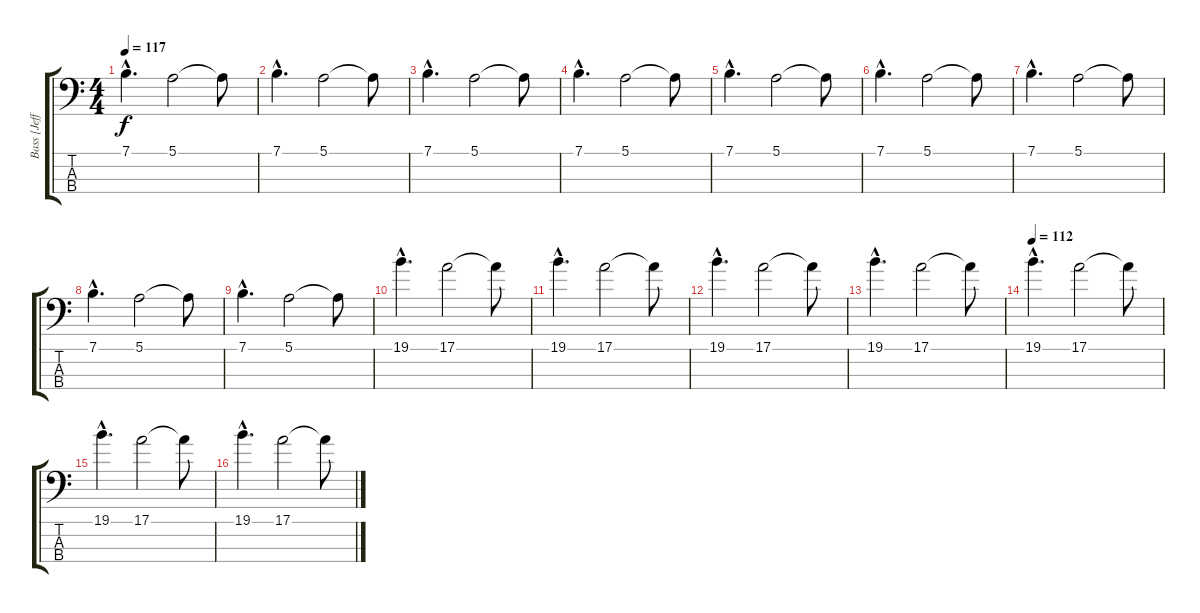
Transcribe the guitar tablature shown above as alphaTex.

\track ("Bass [Jeff Caxide]" "Bass [Jeff") {instrument electricbasspick}
\staff {score tabs}
\tuning (E2 B1 Gb1 Db1) {hide}
\ts (4 4)
\tempo 117
\clef f4
\ks c
7.1{hac}.4{d dy f} 5.1.2 5.1{t}.8 |
7.1{hac}.4{d} 5.1.2 5.1{t}.8 |
7.1{hac}.4{d} 5.1.2 5.1{t}.8 |
7.1{hac}.4{d} 5.1.2 5.1{t}.8 |
7.1{hac}.4{d} 5.1.2 5.1{t}.8 |
7.1{hac}.4{d} 5.1.2 5.1{t}.8 |
7.1{hac}.4{d} 5.1.2 5.1{t}.8 |
7.1{hac}.4{d} 5.1.2 5.1{t}.8 |
7.1{hac}.4{d} 5.1.2 5.1{t}.8 |
19.1{hac}.4{d volume 13 instrument synthstrings1} 17.1.2 17.1{t}.8 |
19.1{hac}.4{d} 17.1.2 17.1{t}.8 |
19.1{hac}.4{d} 17.1.2 17.1{t}.8 |
19.1{hac}.4{d} 17.1.2 17.1{t}.8 |
\tempo 112
19.1{hac}.4{d instrument synthstrings2} 17.1.2 17.1{t}.8 |
19.1{hac}.4{d} 17.1.2 17.1{t}.8 |
19.1{hac}.4{d} 17.1.2 17.1{t}.8
